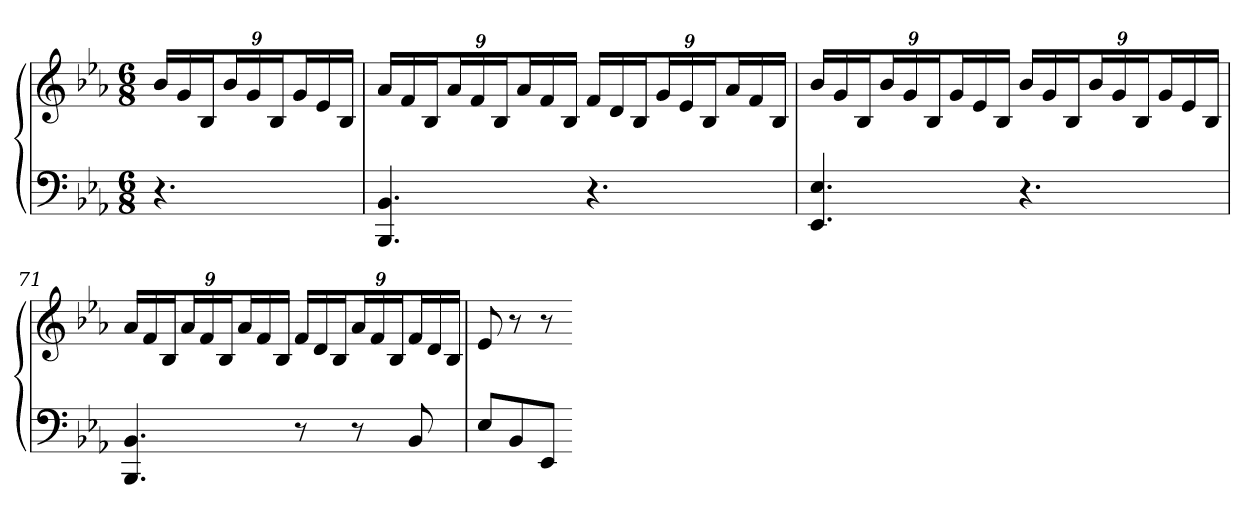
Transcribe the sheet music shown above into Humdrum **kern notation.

**kern	**kern
*part1	*part1
*staff2	*staff1
*clefF4	*clefG2
*k[b-e-a-]	*k[b-e-a-]
*M6/8	*M6/8
=	=
4.r	24b-LL
.	24g
.	24B-J
.	24b-L
.	24g
.	24B-J
.	24gL
.	24e-
.	24B-JJ
=69	=69
4.BBB- 4.BB-	24a-LL
.	24f
.	24B-J
.	24a-L
.	24f
.	24B-J
.	24a-L
.	24f
.	24B-JJ
4.r	24fLL
.	24d
.	24B-J
.	24gL
.	24e-
.	24B-J
.	24a-L
.	24f
.	24B-JJ
=70	=70
4.EE- 4.E-	24b-LL
.	24g
.	24B-J
.	24b-L
.	24g
.	24B-J
.	24gL
.	24e-
.	24B-JJ
4.r	24b-LL
.	24g
.	24B-J
.	24b-L
.	24g
.	24B-J
.	24gL
.	24e-
.	24B-JJ
=71	=71
4.BBB- 4.BB-	24a-LL
.	24f
.	24B-J
.	24a-L
.	24f
.	24B-J
.	24a-L
.	24f
.	24B-JJ
8r	24fLL
.	24d
.	24B-J
8r	24a-L
.	24f
.	24B-J
8BB-	24fL
.	24d
.	24B-JJ
=72	=72
8E-L	8e-
8BB-	8r
8EE-J	8r
=-	=-
*-	*-
